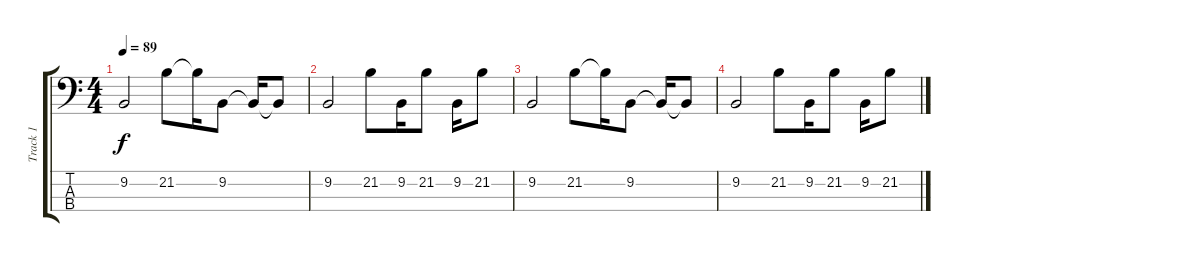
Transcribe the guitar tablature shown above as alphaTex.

\track ("Track 1" "Track 1") {instrument lead2sawtooth}
\staff {score tabs}
\tuning (G2 D2 A1 E1) {hide}
\ts (4 4)
\tempo 89
\clef f4
\ks c
9.2.2{dy f} 21.2.8 21.2{t}.16 9.2.8 9.2{t}.16 9.2{t}.8 |
9.2.2 21.2.8 9.2.16 21.2.8 9.2.16 21.2.8 |
9.2.2 21.2.8 21.2{t}.16 9.2.8 9.2{t}.16 9.2{t}.8 |
9.2.2 21.2.8 9.2.16 21.2.8 9.2.16 21.2.8
